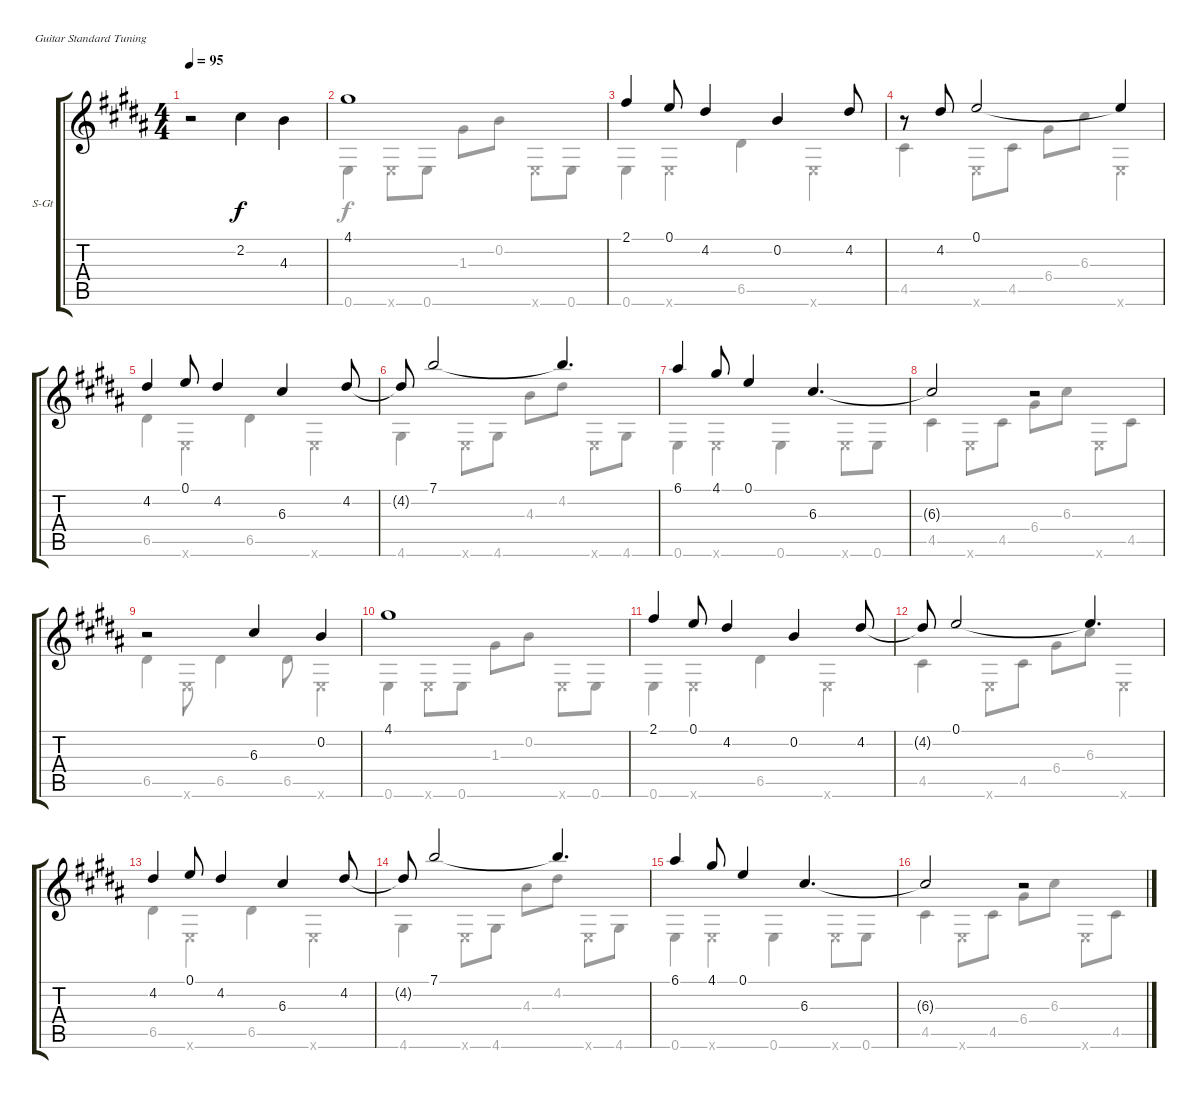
\defaultSystemsLayout 4
\bracketExtendMode groupsimilarinstruments
\firstSystemTrackNameOrientation horizontal
\otherSystemsTrackNameOrientation horizontal
\track ("Steel Guitar" "S-Gt") {instrument acousticguitarsteel}
\staff {score tabs}
\tuning (E4 B3 G3 D3 A2 E2)
\voice
\ts (4 4)
\tempo 95
\clef g2
\scale
0.348411
\ks g#minor
r.2{dy f instrument acousticguitarsteel} 2.2.4 4.3.4 |
\scale
0.32744 4.1.1 |
\scale
0.32414 2.1.4 0.1.8 4.2.4 0.2.4 4.2.8 |
\scale
0.398311 r.8 4.2.8 0.1.2 0.1{t}.4 |
\scale
0.308033 4.2.4 0.1.8 4.2.4 6.3.4 4.2.8 |
\scale
0.293706 4.2{t}.8 7.1.2 7.1{t}.4{d} |
\scale
0.401166 6.1.4 4.1.8 0.1.4 6.3.4{d} |
\scale
0.305168 6.3{t}.2 r.2 |
\scale
0.293706 r.2 6.3.4 0.2.4 |
4.1.1 |
2.1.4 0.1.8 4.2.4 0.2.4 4.2.8 |
4.2{t}.8 0.1.2 0.1{t}.4{d} |
\scale
0.394028 4.2.4 0.1.8 4.2.4 6.3.4 4.2.8 |
\scale
0.312332 4.2{t}.8 7.1.2 7.1{t}.4{d} |
\scale
0.293706 6.1.4 4.1.8 0.1.4 6.3.4{d} |
6.3{t}.2 r.2
\voice
\clef g2
\ottava regular
\simile none
\scale
0.348411
\ks g#minor
|
\scale
0.32744 0.6.4 0.6{x}.8 0.6.8 1.3.8 0.2.8 0.6{x}.8 0.6.8 |
\scale
0.32414 0.6.4 0.6{x}.4 6.5.4 0.6{x}.4 |
\scale
0.398311 4.5.4 0.6{x}.8 4.5.8 6.4.8 6.3.8 0.6{x}.4 |
\scale
0.308033 6.5.4 0.6{x}.4 6.5.4 0.6{x}.4 |
\scale
0.293706 4.6.4 0.6{x}.8 4.6.8 4.3.8 4.2.8 0.6{x}.8 4.6.8 |
\scale
0.401166 0.6.4 0.6{x}.4 0.6.4 0.6{x}.8 0.6.8 |
\scale
0.305168 4.5.4 0.6{x}.8 4.5.8 6.4.8 6.3.8 0.6{x}.8 4.5.8 |
\scale
0.293706 6.5.4 0.6{x}.8 6.5.4 6.5.8 0.6{x}.4 |
0.6.4 0.6{x}.8 0.6.8 1.3.8 0.2.8 0.6{x}.8 0.6.8 |
0.6.4 0.6{x}.4 6.5.4 0.6{x}.4 |
4.5.4 0.6{x}.8 4.5.8 6.4.8 6.3.8 0.6{x}.4 |
\scale
0.394028 6.5.4 0.6{x}.4 6.5.4 0.6{x}.4 |
\scale
0.312332 4.6.4 0.6{x}.8 4.6.8 4.3.8 4.2.8 0.6{x}.8 4.6.8 |
\scale
0.293706 0.6.4 0.6{x}.4 0.6.4 0.6{x}.8 0.6.8 |
4.5.4 0.6{x}.8 4.5.8 6.4.8 6.3.8 0.6{x}.8 4.5.8
